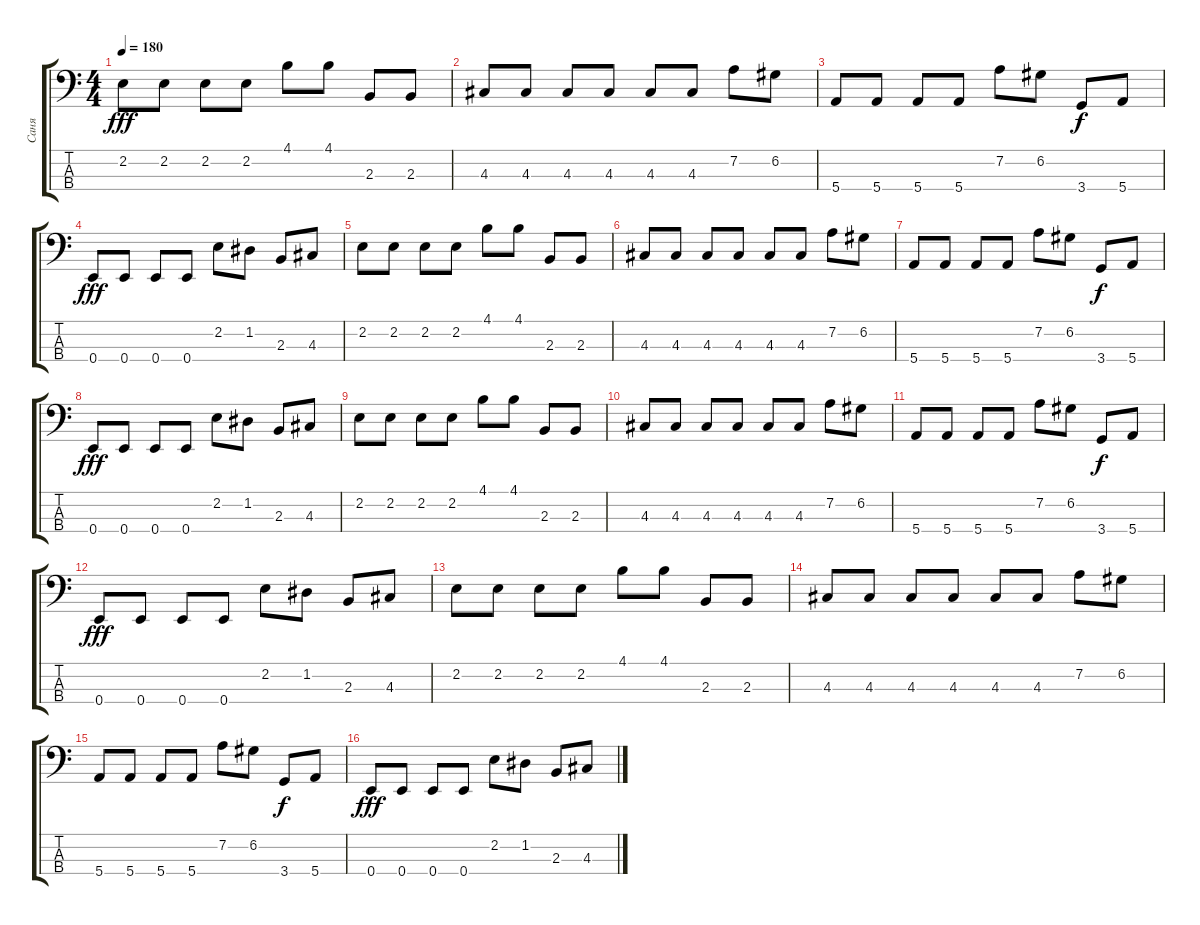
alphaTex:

\track ("Саня" "Саня") {instrument electricbassfinger}
\staff {score tabs}
\tuning (G2 D2 A1 E1) {hide}
\ts (4 4)
\tempo 180
\clef f4
\ks c
2.2.8{dy fff} 2.2.8 2.2.8 2.2.8 4.1.8 4.1.8 2.3.8 2.3.8 |
4.3.8 4.3.8 4.3.8 4.3.8 4.3.8 4.3.8 7.2.8 6.2.8 |
5.4.8 5.4.8 5.4.8 5.4.8 7.2.8 6.2.8 3.4.8{dy f} 5.4.8 |
0.4.8{dy fff} 0.4.8 0.4.8 0.4.8 2.2.8 1.2.8 2.3.8 4.3.8 |
2.2.8 2.2.8 2.2.8 2.2.8 4.1.8 4.1.8 2.3.8 2.3.8 |
4.3.8 4.3.8 4.3.8 4.3.8 4.3.8 4.3.8 7.2.8 6.2.8 |
5.4.8 5.4.8 5.4.8 5.4.8 7.2.8 6.2.8 3.4.8{dy f} 5.4.8 |
0.4.8{dy fff} 0.4.8 0.4.8 0.4.8 2.2.8 1.2.8 2.3.8 4.3.8 |
2.2.8 2.2.8 2.2.8 2.2.8 4.1.8 4.1.8 2.3.8 2.3.8 |
4.3.8 4.3.8 4.3.8 4.3.8 4.3.8 4.3.8 7.2.8 6.2.8 |
5.4.8 5.4.8 5.4.8 5.4.8 7.2.8 6.2.8 3.4.8{dy f} 5.4.8 |
0.4.8{dy fff} 0.4.8 0.4.8 0.4.8 2.2.8 1.2.8 2.3.8 4.3.8 |
2.2.8 2.2.8 2.2.8 2.2.8 4.1.8 4.1.8 2.3.8 2.3.8 |
4.3.8 4.3.8 4.3.8 4.3.8 4.3.8 4.3.8 7.2.8 6.2.8 |
5.4.8 5.4.8 5.4.8 5.4.8 7.2.8 6.2.8 3.4.8{dy f} 5.4.8 |
0.4.8{dy fff} 0.4.8 0.4.8 0.4.8 2.2.8 1.2.8 2.3.8 4.3.8
